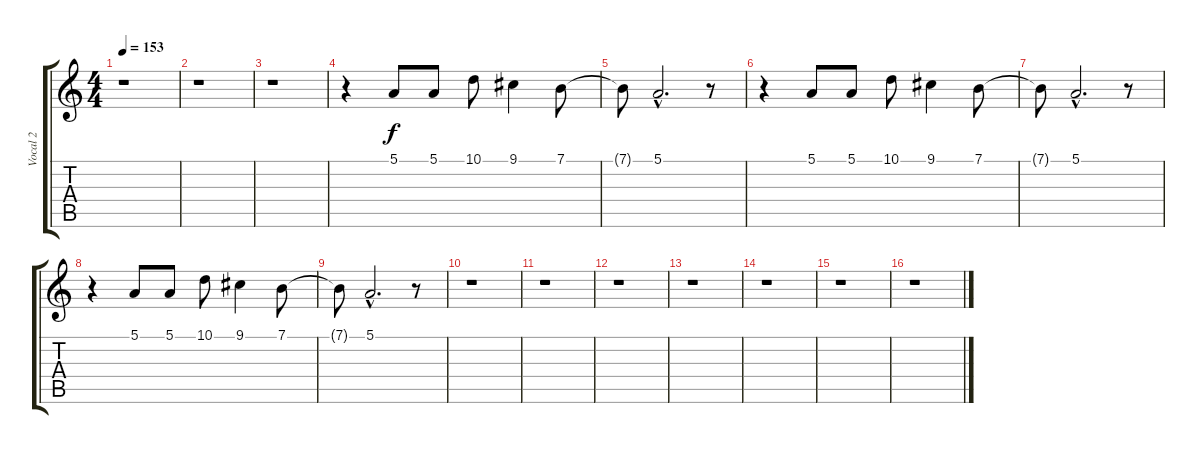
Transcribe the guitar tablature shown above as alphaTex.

\track ("Vocal 2" "Vocal 2") {instrument lead1square}
\staff {score tabs}
\tuning (E4 B3 G3 D3 A2 E2) {hide}
\ts (4 4)
\tempo 153
\clef g2
\ks c
r.1{dy f} |
r.1 |
r.1 |
r.4 5.1.8 5.1.8 10.1.8 9.1.4 7.1.8 |
7.1{t}.8 5.1{hac}.2{d} r.8 |
r.4 5.1.8 5.1.8 10.1.8 9.1.4 7.1.8 |
7.1{t}.8 5.1{hac}.2{d} r.8 |
r.4 5.1.8 5.1.8 10.1.8 9.1.4 7.1.8 |
7.1{t}.8 5.1{hac}.2{d} r.8 |
r.1 |
r.1 |
r.1 |
r.1 |
r.1 |
r.1 |
r.1
